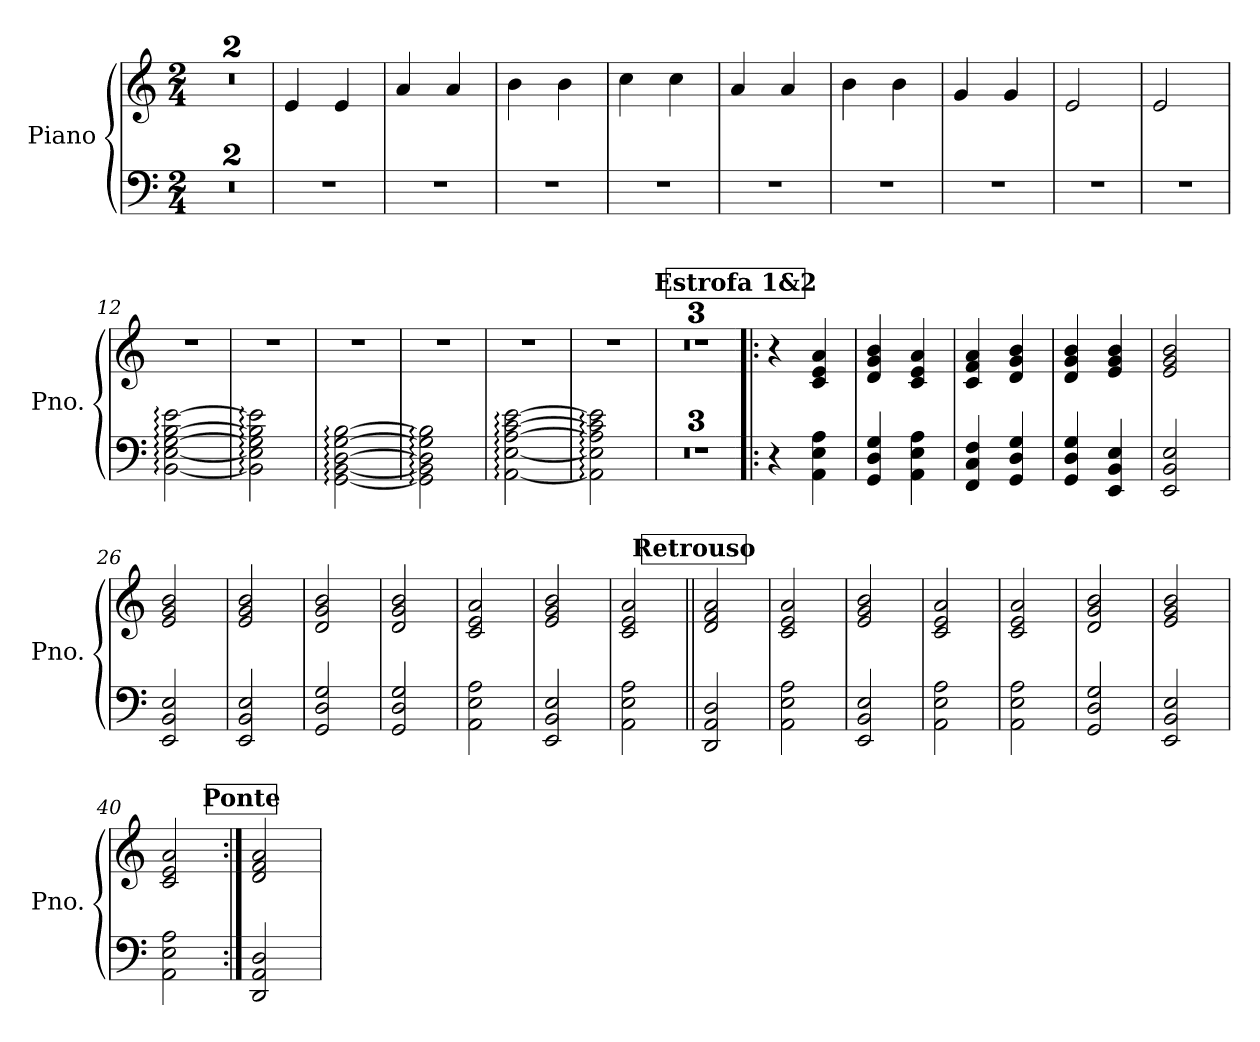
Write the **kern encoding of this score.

**kern	**kern
*part1	*part1
*staff2	*staff1
*I"Piano	*
*I'Pno.	*
*clefF4	*clefG2
*k[]	*k[]
*M2/4	*M2/4
=1	=1
2r	2r
=2	=2
2r	2r
=3	=3
2r	4e/
.	4e/
=4	=4
2r	4a/
.	4a/
=5	=5
2r	4b\
.	4b\
=6	=6
2r	4cc\
.	4cc\
=7	=7
2r	4a/
.	4a/
=8	=8
2r	4b\
.	4b\
=9	=9
2r	4g/
.	4g/
=10	=10
2r	2e/
=11	=11
2r	2e/
=12	=12
[2BB\: [2E\: [2G\: [2B\: [2e\:	2r
=13	=13
2BB\]: 2E\]: 2G\]: 2B\]: 2e\]:	2r
=14	=14
[2GG\: [2BB\: [2D\: [2G\: [2B\:	2r
=15	=15
2GG\]: 2BB\]: 2D\]: 2G\]: 2B\]:	2r
=16	=16
[2AA\: [2E\: [2A\: [2c\: [2e\:	2r
=17	=17
2AA\]: 2E\]: 2A\]: 2c\]: 2e\]:	2r
=18	=18
2r	2r
=19	=19
2r	2r
=20	=20
2r	2r
!!LO:LB:g=z
!!LO:REH:place=s1:a:B:fs=14:t=Estrofa 1&2
=21!|:	=21!|:
4r	4r
4AA\ 4E\ 4A\	4c/ 4e/ 4a/
=22	=22
4GG/ 4D/ 4G/	4d/ 4g/ 4b/
4AA\ 4E\ 4A\	4c/ 4e/ 4a/
=23	=23
4FF/ 4C/ 4F/	4c/ 4f/ 4a/
4GG/ 4D/ 4G/	4d/ 4g/ 4b/
=24	=24
4GG/ 4D/ 4G/	4d/ 4g/ 4b/
4EE/ 4BB/ 4E/	4e/ 4g/ 4b/
=25	=25
2EE/ 2BB/ 2E/	2e/ 2g/ 2b/
=26	=26
2EE/ 2BB/ 2E/	2e/ 2g/ 2b/
=27	=27
2EE/ 2BB/ 2E/	2e/ 2g/ 2b/
=28	=28
2GG/ 2D/ 2G/	2d/ 2g/ 2b/
=29	=29
2GG/ 2D/ 2G/	2d/ 2g/ 2b/
=30	=30
2AA\ 2E\ 2A\	2c/ 2e/ 2a/
=31	=31
2EE/ 2BB/ 2E/	2e/ 2g/ 2b/
=32	=32
2AA\ 2E\ 2A\	2c/ 2e/ 2a/
!!LO:REH:place=s1:a:B:fs=14:t=Retrouso
=33||	=33||
2DD/ 2AA/ 2D/	2d/ 2f/ 2a/
=34	=34
2AA\ 2E\ 2A\	2c/ 2e/ 2a/
=35	=35
2EE/ 2BB/ 2E/	2e/ 2g/ 2b/
=36	=36
2AA\ 2E\ 2A\	2c/ 2e/ 2a/
=37	=37
2AA\ 2E\ 2A\	2c/ 2e/ 2a/
!!LO:LB:g=z
=38	=38
2GG/ 2D/ 2G/	2d/ 2g/ 2b/
=39	=39
2EE/ 2BB/ 2E/	2e/ 2g/ 2b/
=40	=40
2AA\ 2E\ 2A\	2c/ 2e/ 2a/
!!LO:REH:place=s1:a:B:fs=14:t=Ponte
=41:|!	=41:|!
2DD/ 2AA/ 2D/	2d/ 2f/ 2a/
=	=
*-	*-
